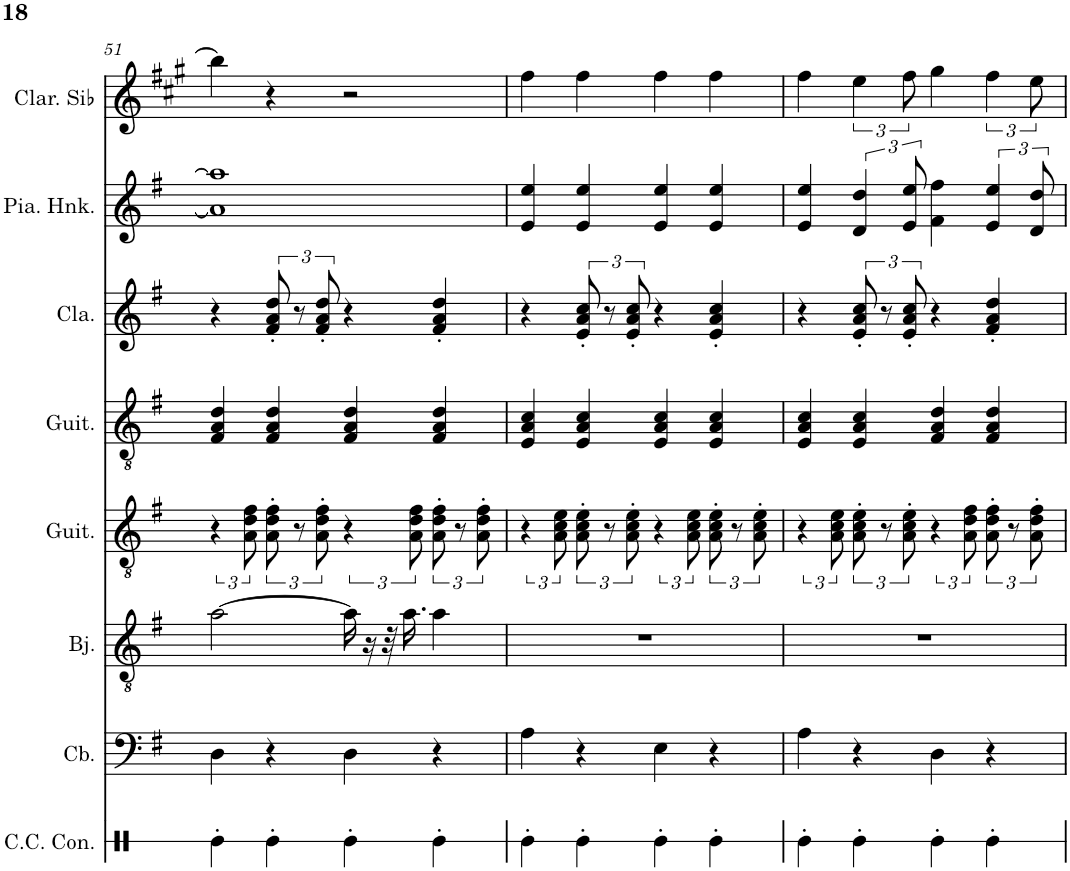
**kern	**kern	**kern	**kern	**kern	**kern	**kern	**kern
*part8	*part7	*part6	*part5	*part4	*part3	*part2	*part1
*staff8	*staff7	*staff6	*staff5	*staff4	*staff3	*staff2	*staff1
*I"Caisse claire de concert, Woodblock	*I"Contrebasse, Acou Bass	*I"Banjo, Banjo	*I"Guitare acoustique, SteelStrGuitar	*I"Guitare acoustique, Jazz Guitar	*I"Clavecin, Harpschord	*I"Piano Honky Tonk, Honky-tonk Piano	*I"Clarinette en Sib
*I'C.C. Con.	*I'Cb.	*I'Bj.	*I'Guit.	*I'Guit.	*I'Cla.	*I'Pia. Hnk.	*I'Clar. Sib
!!LO:PB:g=z
*clefX	*clefF4	*clefGv2	*clefGv2	*clefGv2	*clefG2	*clefG2	*clefG2
*	*Trd7c12	*Trd7c12	*	*	*	*	*Trd1c2
*k[f#]	*k[f#]	*k[f#]	*k[f#]	*k[f#]	*k[f#]	*k[f#]	*k[f#c#g#]
*M4/4	*M4/4	*M4/4	*M4/4	*M4/4	*M4/4	*M4/4	*M4/4
=51	=51	=51	=51	=51	=51	=51	=51
4Re'\	4D\	[2a\	6r	4F#/ 4A/ 4d/	4r	1a] 1aa]	4bb\]
.	.	.	12A\ 12d\ 12f#\	.	.	.	.
4Re'\	4r	.	12A\' 12d\' 12f#\'	4F#/ 4A/ 4d/	12f#/' 12a/' 12dd/'	.	4r
.	.	.	12r	.	12r	.	.
.	.	.	12A\' 12d\' 12f#\'	.	12f#/' 12a/' 12dd/'	.	.
4Re'\	4D\	16a\]	6r	4F#/ 4A/ 4d/	4r	.	2r
.	.	16r	.	.	.	.	.
.	.	32r	.	.	.	.	.
.	.	16.a\	.	.	.	.	.
.	.	.	12A\ 12d\ 12f#\	.	.	.	.
4Re'\	4r	4a\	12A\' 12d\' 12f#\'	4F#/ 4A/ 4d/	4f#/' 4a/' 4dd/'	.	.
.	.	.	12r	.	.	.	.
.	.	.	12A\' 12d\' 12f#\'	.	.	.	.
=52	=52	=52	=52	=52	=52	=52	=52
4Re'\	4A\	1r	6r	4E/ 4A/ 4c/	4r	4e/ 4ee/	4ff#\
.	.	.	12A\ 12c\ 12e\	.	.	.	.
4Re'\	4r	.	12A\' 12c\' 12e\'	4E/ 4A/ 4c/	12e/' 12a/' 12cc/'	4e/ 4ee/	4ff#\
.	.	.	12r	.	12r	.	.
.	.	.	12A\' 12c\' 12e\'	.	12e/' 12a/' 12cc/'	.	.
4Re'\	4E\	.	6r	4E/ 4A/ 4c/	4r	4e/ 4ee/	4ff#\
.	.	.	12A\ 12c\ 12e\	.	.	.	.
4Re'\	4r	.	12A\' 12c\' 12e\'	4E/ 4A/ 4c/	4e/' 4a/' 4cc/'	4e/ 4ee/	4ff#\
.	.	.	12r	.	.	.	.
.	.	.	12A\' 12c\' 12e\'	.	.	.	.
=53	=53	=53	=53	=53	=53	=53	=53
4Re'\	4A\	1r	6r	4E/ 4A/ 4c/	4r	4e/ 4ee/	4ff#\
.	.	.	12A\ 12c\ 12e\	.	.	.	.
4Re'\	4r	.	12A\' 12c\' 12e\'	4E/ 4A/ 4c/	12e/' 12a/' 12cc/'	6d/ 6dd/	6ee\
.	.	.	12r	.	12r	.	.
.	.	.	12A\' 12c\' 12e\'	.	12e/' 12a/' 12cc/'	12e/ 12ee/	12ff#\
4Re'\	4D\	.	6r	4F#/ 4A/ 4d/	4r	4f#\ 4ff#\	4gg#\
.	.	.	12A\ 12d\ 12f#\	.	.	.	.
4Re'\	4r	.	12A\' 12d\' 12f#\'	4F#/ 4A/ 4d/	4f#/' 4a/' 4dd/'	6e/ 6ee/	6ff#\
.	.	.	12r	.	.	.	.
.	.	.	12A\' 12d\' 12f#\'	.	.	12d/ 12dd/	12ee\
=	=	=	=	=	=	=	=
*-	*-	*-	*-	*-	*-	*-	*-
